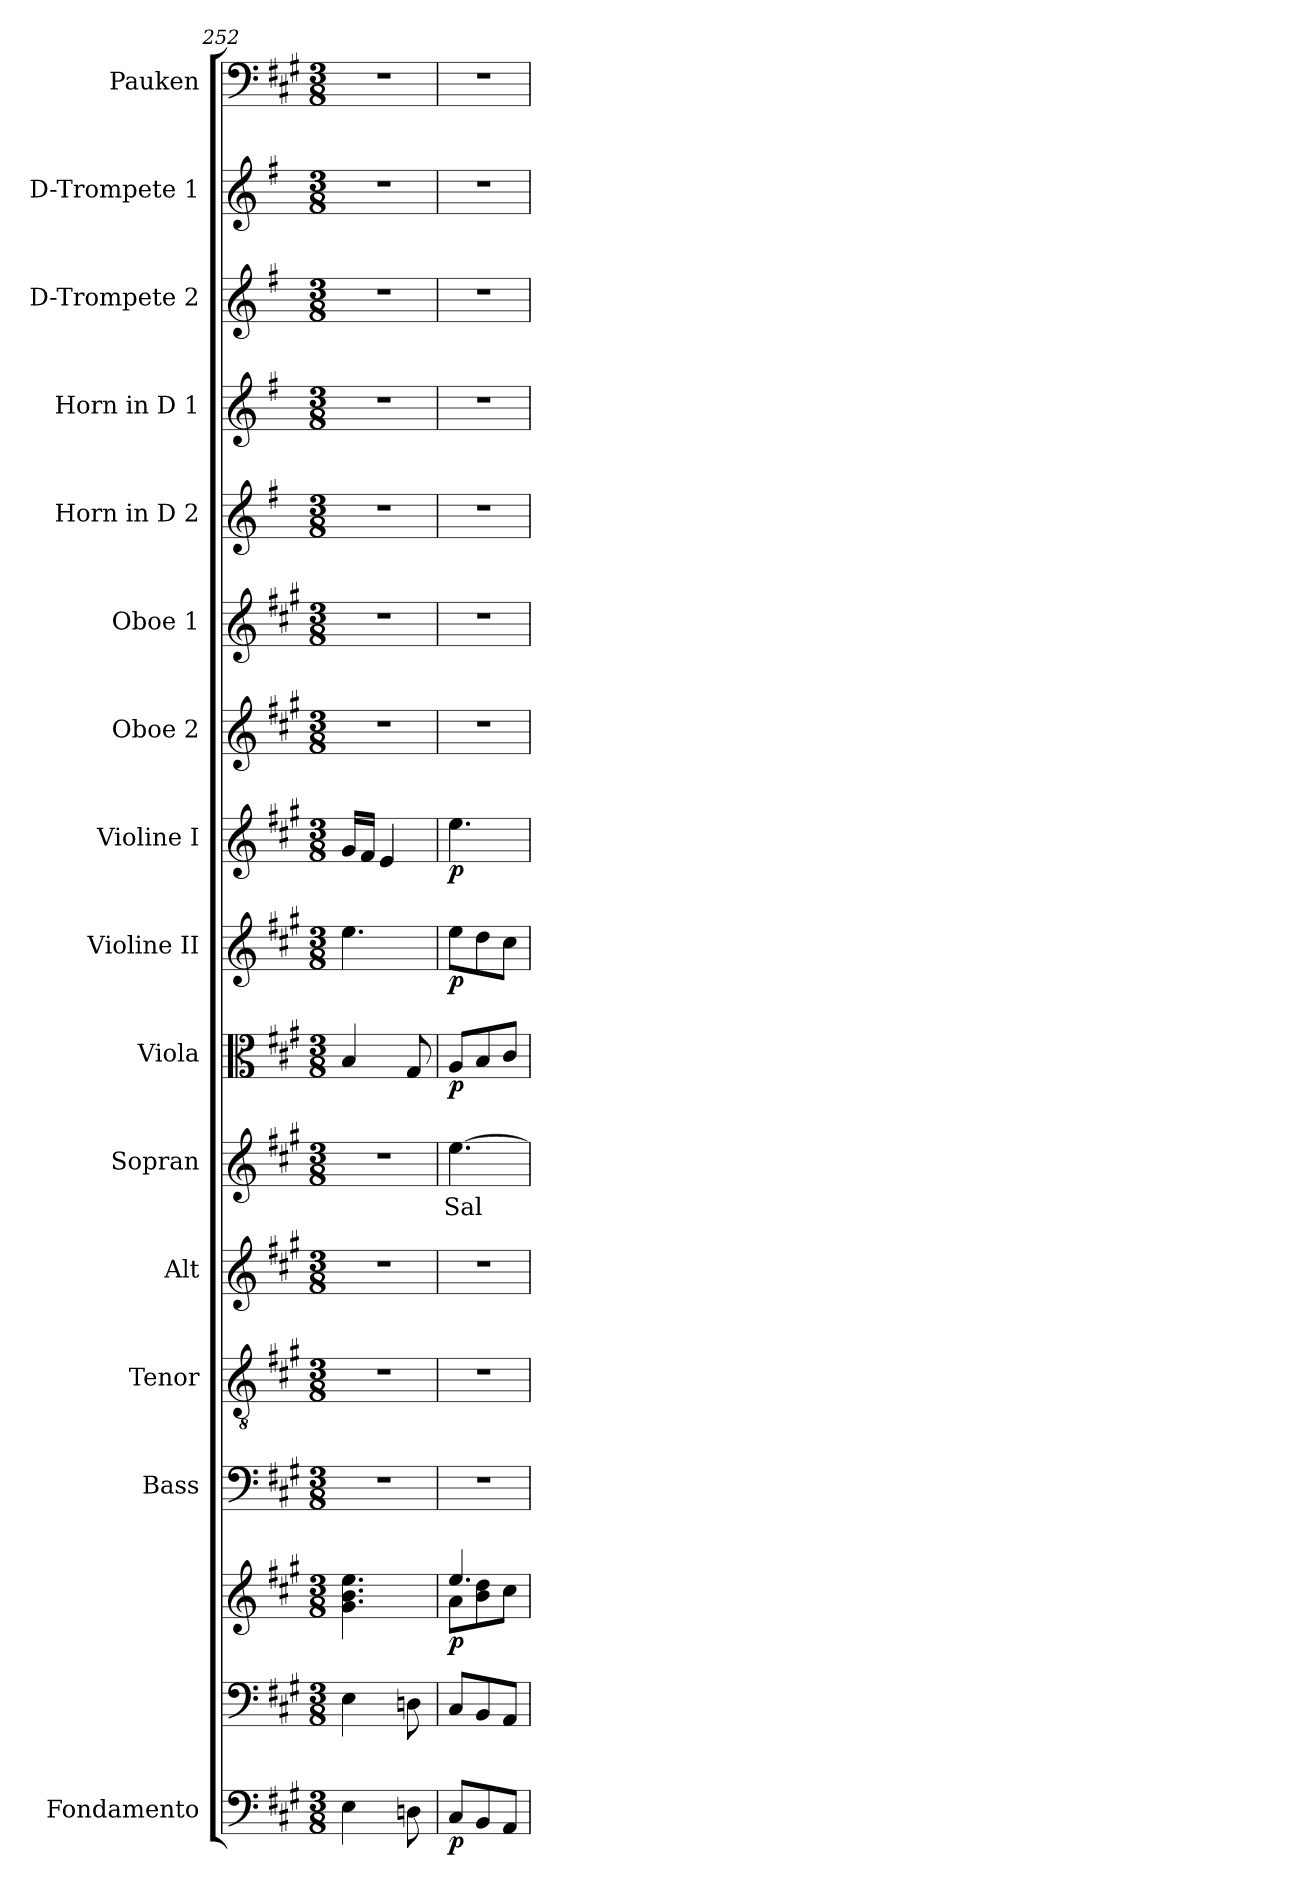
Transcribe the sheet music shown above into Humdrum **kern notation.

**kern	**dynam	**kern	**kern	**dynam	**kern	**kern	**kern	**kern	**text	**kern	**dynam	**kern	**dynam	**kern	**dynam	**kern	**kern	**kern	**kern	**kern	**kern	**kern
*part16	*part16	*part15	*part15	*part15	*part14	*part13	*part12	*part11	*part11	*part10	*part10	*part9	*part9	*part8	*part8	*part7	*part6	*part5	*part4	*part3	*part2	*part1
*staff17	*staff17	*staff16	*staff15	*staff15/16	*staff14	*staff13	*staff12	*staff11	*staff11	*staff10	*staff10	*staff9	*staff9	*staff8	*staff8	*staff7	*staff6	*staff5	*staff4	*staff3	*staff2	*staff1
*I"Fondamento	*	*	*	*	*I"Bass	*I"Tenor	*I"Alt	*I"Sopran	*	*I"Viola	*	*I"Violine II	*	*I"Violine I	*	*I"Oboe 2	*I"Oboe 1	*I"Horn in D 2	*I"Horn in D 1	*I"D-Trompete 2	*I"D-Trompete 1	*I"Pauken
*I'F.	*	*	*	*	*I'B.	*I'T.	*I'A.	*I'S.	*	*I'Vla.	*	*I'Vl. II	*	*I'Vl. I	*	*I'Ob. 2	*I'Ob. 1	*	*	*I'D Trp. 2	*I'D Trp. 1	*I'Pk.
*clefF4	*	*clefF4	*clefG2	*	*clefF4	*clefGv2	*clefG2	*clefG2	*	*clefC3	*	*clefG2	*	*clefG2	*	*clefG2	*clefG2	*clefG2	*clefG2	*clefG2	*clefG2	*clefF4
*ITrd7c12	*	*	*	*	*	*	*	*	*	*	*	*	*	*	*	*	*	*ITrd6c10	*ITrd6c10	*ITrd-1c-2	*ITrd-1c-2	*
*k[f#c#g#]	*	*k[f#c#g#]	*k[f#c#g#]	*	*k[f#c#g#]	*k[f#c#g#]	*k[f#c#g#]	*k[f#c#g#]	*	*k[f#c#g#]	*	*k[f#c#g#]	*	*k[f#c#g#]	*	*k[f#c#g#]	*k[f#c#g#]	*k[f#c#g#]	*k[f#c#g#]	*k[f#c#g#]	*k[f#c#g#]	*k[f#c#g#]
*A:	*	*A:	*A:	*	*A:	*A:	*A:	*A:	*	*A:	*	*A:	*	*A:	*	*A:	*A:	*A:	*A:	*A:	*A:	*A:
*M3/8	*	*M3/8	*M3/8	*	*M3/8	*M3/8	*M3/8	*M3/8	*	*M3/8	*	*M3/8	*	*M3/8	*	*M3/8	*M3/8	*M3/8	*M3/8	*M3/8	*M3/8	*M3/8
=252	=252	=252	=252	=252	=252	=252	=252	=252	=252	=252	=252	=252	=252	=252	=252	=252	=252	=252	=252	=252	=252	=252
4EE\	.	4E\	4.g#\ 4.b\ 4.ee\	.	4.r	4.r	4.r	4.r	.	4B/	.	4.ee\	.	16g#/LL	.	4.r	4.r	4.r	4.r	4.r	4.r	4.r
.	.	.	.	.	.	.	.	.	.	.	.	.	.	16f#/JJ	.	.	.	.	.	.	.	.
.	.	.	.	.	.	.	.	.	.	.	.	.	.	4e/	.	.	.	.	.	.	.	.
8DDn\	.	8Dn\	.	.	.	.	.	.	.	8G#/	.	.	.	.	.	.	.	.	.	.	.	.
=253	=253	=253	=253	=253	=253	=253	=253	=253	=253	=253	=253	=253	=253	=253	=253	=253	=253	=253	=253	=253	=253	=253
*	*	*	*^	*	*	*	*	*	*	*	*	*	*	*	*	*	*	*	*	*	*	*
!	!LO:DY:b	!	!	!	!LO:DY:b	!	!	!	!	!LO:LY:b	!	!LO:DY:b	!	!LO:DY:b	!	!LO:DY:b	!	!	!	!	!	!	!
8CC#/L	p	8C#/L	4.ee/	8a\L	p	4.r	4.r	4.r	[4.ee\	Sal-	8A/L	p	8ee\L	p	4.ee\	p	4.r	4.r	4.r	4.r	4.r	4.r	4.r
8BBB/	.	8BB/	.	8b\ 8dd\	.	.	.	.	.	.	8B/	.	8dd\	.	.	.	.	.	.	.	.	.	.
8AAA/J	.	8AA/J	.	8cc#\J	.	.	.	.	.	.	8c#/J	.	8cc#\J	.	.	.	.	.	.	.	.	.	.
*	*	*	*v	*v	*	*	*	*	*	*	*	*	*	*	*	*	*	*	*	*	*	*	*
=	=	=	=	=	=	=	=	=	=	=	=	=	=	=	=	=	=	=	=	=	=	=
*-	*-	*-	*-	*-	*-	*-	*-	*-	*-	*-	*-	*-	*-	*-	*-	*-	*-	*-	*-	*-	*-	*-
